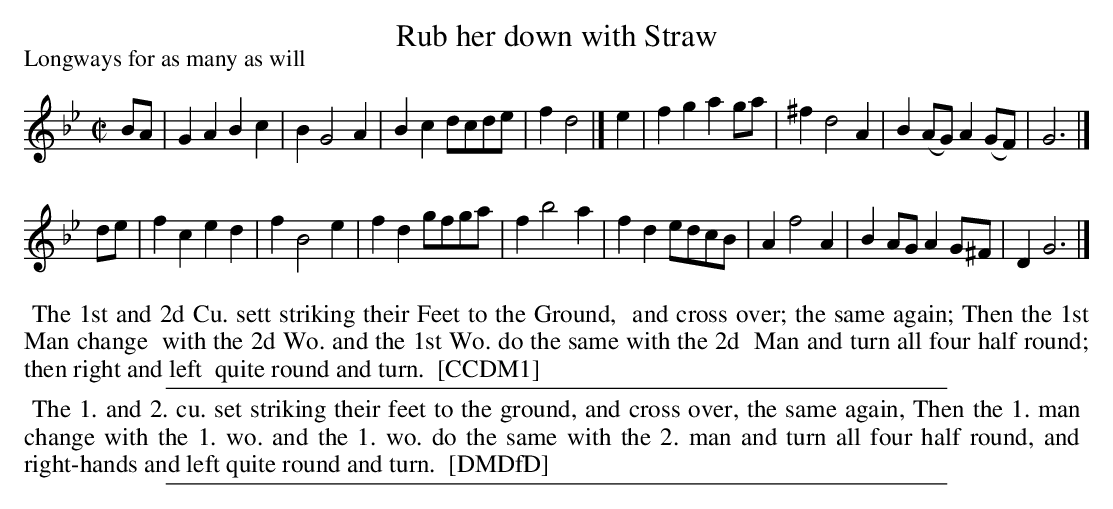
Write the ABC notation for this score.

X:1
T: Rub her down with Straw
P: Longways for as many as will
M: C|
L: 1/8
K: Gm
BA |\
G2A2 B2c2 | B2 G4 A2 | B2c2 dcde | f2 d4 |]\
e2 |\
f2g2 a2ga | ^f2 d4 A2 | B2(AG) A2(GF) | G6 |]
de |\
f2c2 e2d2 | f2 B4 e2 | f2d2 gfga | f2 b4 a2 |\
f2d2 edcB | A2 f4 A2 | B2AG A2G^F | D2 G6 |]
